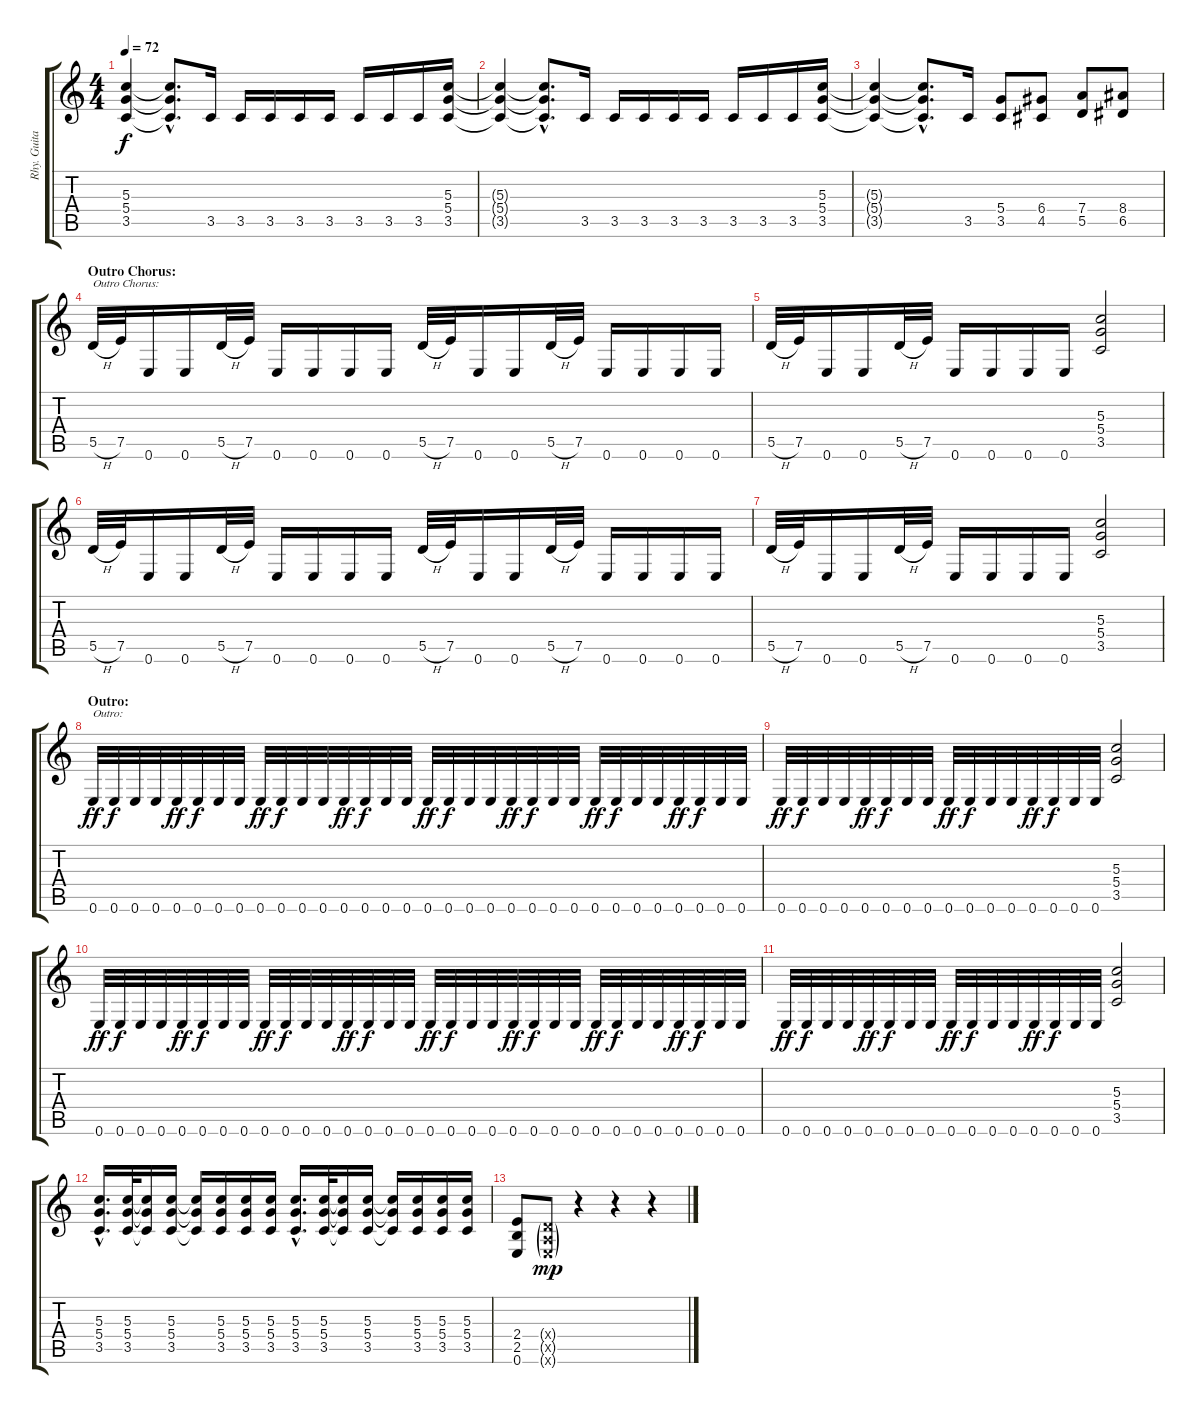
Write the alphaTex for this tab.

\track ("Rhy. Guitar 2" "Rhy. Guita") {instrument distortionguitar}
\staff {score tabs}
\tuning (E4 B3 G3 D3 A2 E2) {hide}
\ts (4 4)
\tempo 72
\clef g2
\ks c
(5.3{t} 5.4{t} 3.5{t}).4{dy f} (5.3{hac t} 5.4{hac t} 3.5{hac t}).8{d} 3.5.16 3.5.16 3.5.16 3.5.16 3.5.16 3.5.16 3.5.16 3.5.16 (5.3 5.4 3.5).16 |
(5.3{t} 5.4{t} 3.5{t}).4 (5.3{hac t} 5.4{hac t} 3.5{hac t}).8{d} 3.5.16 3.5.16 3.5.16 3.5.16 3.5.16 3.5.16 3.5.16 3.5.16 (5.3 5.4 3.5).16 |
(5.3{t} 5.4{t} 3.5{t}).4 (5.3{hac t} 5.4{hac t} 3.5{hac t}).8{d} 3.5.16 (5.4 3.5).8 (6.4 4.5).8 (7.4 5.5).8 (8.4 6.5).8 |
\section ("" "Outro Chorus:")
5.5{h}.32{txt "Outro Chorus:"} 7.5.32 0.6.16 0.6.16 5.5{h}.32 7.5.32 0.6.16 0.6.16 0.6.16 0.6.16 5.5{h}.32 7.5.32 0.6.16 0.6.16 5.5{h}.32 7.5.32 0.6.16 0.6.16 0.6.16 0.6.16 |
5.5{h}.32 7.5.32 0.6.16 0.6.16 5.5{h}.32 7.5.32 0.6.16 0.6.16 0.6.16 0.6.16 (5.3 5.4 3.5).2 |
5.5{h}.32 7.5.32 0.6.16 0.6.16 5.5{h}.32 7.5.32 0.6.16 0.6.16 0.6.16 0.6.16 5.5{h}.32 7.5.32 0.6.16 0.6.16 5.5{h}.32 7.5.32 0.6.16 0.6.16 0.6.16 0.6.16 |
5.5{h}.32 7.5.32 0.6.16 0.6.16 5.5{h}.32 7.5.32 0.6.16 0.6.16 0.6.16 0.6.16 (5.3 5.4 3.5).2 |
\section ("" "Outro:")
0.6.32{txt "Outro:" dy ff} 0.6.32{dy f} 0.6.32 0.6.32 0.6.32{dy ff} 0.6.32{dy f} 0.6.32 0.6.32 0.6.32{dy ff} 0.6.32{dy f} 0.6.32 0.6.32 0.6.32{dy ff} 0.6.32{dy f} 0.6.32 0.6.32 0.6.32{dy ff} 0.6.32{dy f} 0.6.32 0.6.32 0.6.32{dy ff} 0.6.32{dy f} 0.6.32 0.6.32 0.6.32{dy ff} 0.6.32{dy f} 0.6.32 0.6.32 0.6.32{dy ff} 0.6.32{dy f} 0.6.32 0.6.32 |
0.6.32{dy ff} 0.6.32{dy f} 0.6.32 0.6.32 0.6.32{dy ff} 0.6.32{dy f} 0.6.32 0.6.32 0.6.32{dy ff} 0.6.32{dy f} 0.6.32 0.6.32 0.6.32{dy ff} 0.6.32{dy f} 0.6.32 0.6.32 (5.3 5.4 3.5).2 |
0.6.32{dy ff} 0.6.32{dy f} 0.6.32 0.6.32 0.6.32{dy ff} 0.6.32{dy f} 0.6.32 0.6.32 0.6.32{dy ff} 0.6.32{dy f} 0.6.32 0.6.32 0.6.32{dy ff} 0.6.32{dy f} 0.6.32 0.6.32 0.6.32{dy ff} 0.6.32{dy f} 0.6.32 0.6.32 0.6.32{dy ff} 0.6.32{dy f} 0.6.32 0.6.32 0.6.32{dy ff} 0.6.32{dy f} 0.6.32 0.6.32 0.6.32{dy ff} 0.6.32{dy f} 0.6.32 0.6.32 |
0.6.32{dy ff} 0.6.32{dy f} 0.6.32 0.6.32 0.6.32{dy ff} 0.6.32{dy f} 0.6.32 0.6.32 0.6.32{dy ff} 0.6.32{dy f} 0.6.32 0.6.32 0.6.32{dy ff} 0.6.32{dy f} 0.6.32 0.6.32 (5.3 5.4 3.5).2 |
(5.3{hac} 5.4{hac} 3.5{hac}).16{d} (5.3 5.4 3.5).32 (5.3{t} 5.4{t} 3.5{t}).16 (5.3 5.4 3.5).16 (5.3{t} 5.4{t} 3.5{t}).16 (5.3 5.4 3.5).16 (5.3 5.4 3.5).16 (5.3 5.4 3.5).16 (5.3{hac} 5.4{hac} 3.5{hac}).16{d} (5.3 5.4 3.5).32 (5.3{t} 5.4{t} 3.5{t}).16 (5.3 5.4 3.5).16 (5.3{t} 5.4{t} 3.5{t}).16 (5.3 5.4 3.5).16 (5.3 5.4 3.5).16 (5.3 5.4 3.5).16 |
(2.4 2.5 0.6).8 (0.4{g x} 0.5{g x} 0.6{g x}).8{dy mp} r.4 r.4 r.4
